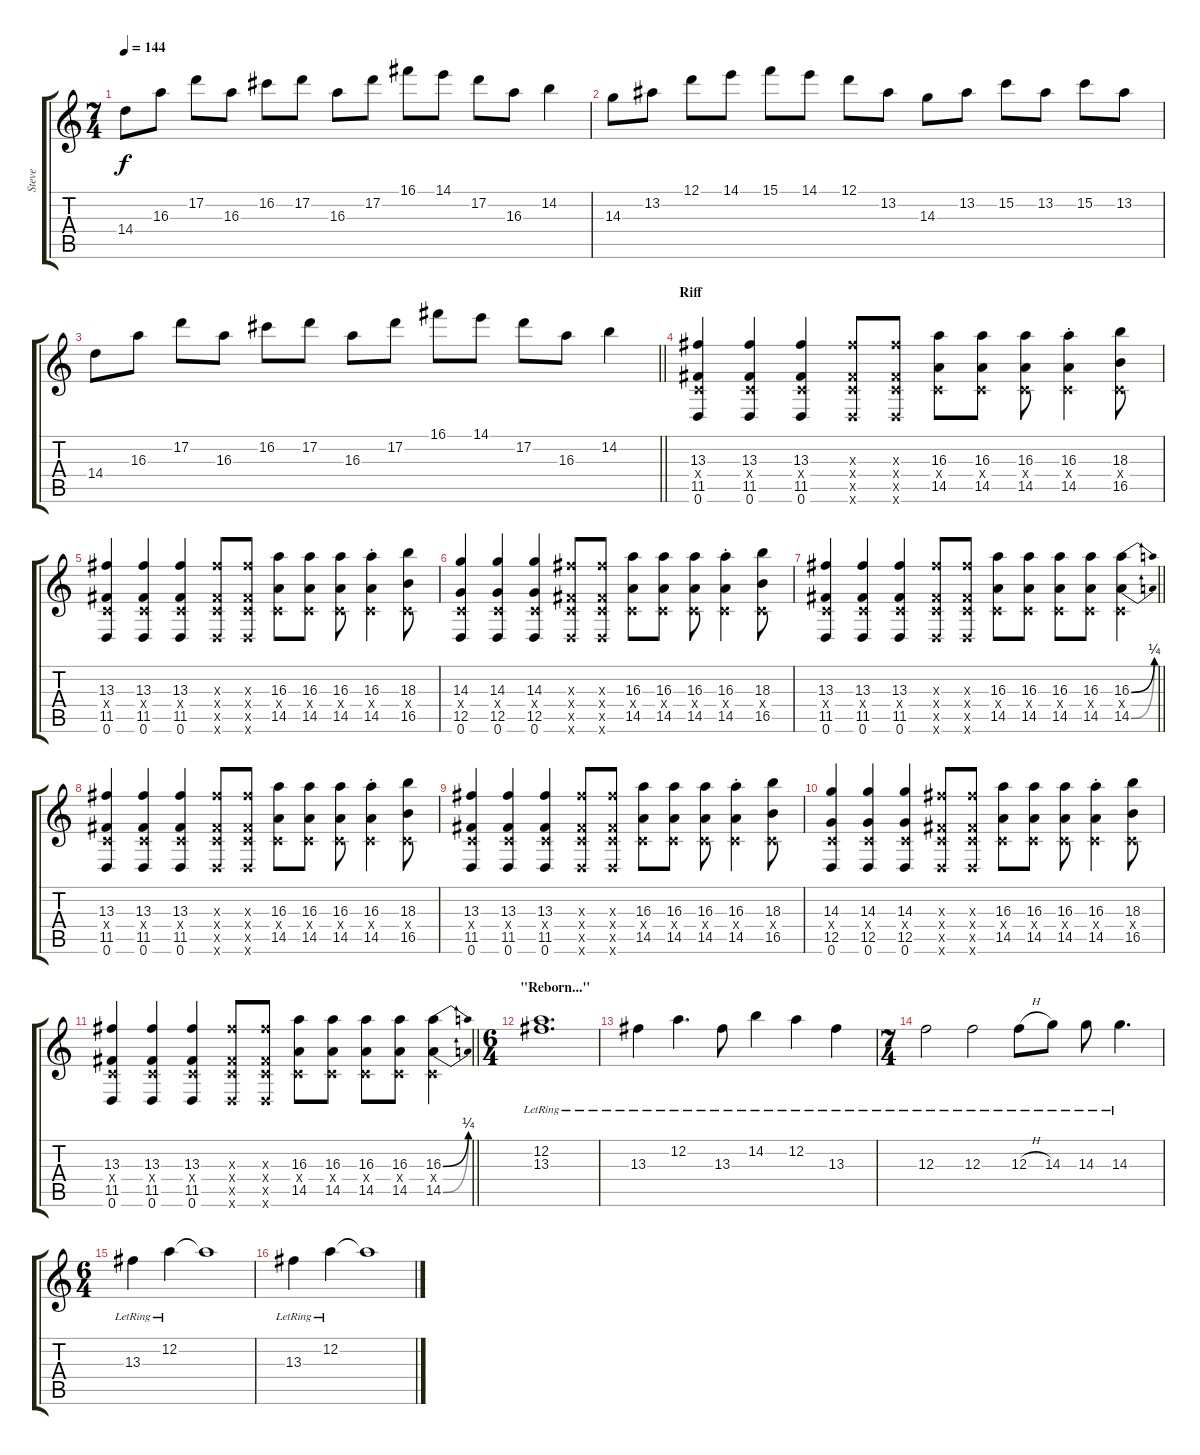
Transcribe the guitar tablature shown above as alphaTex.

\track ("Steve" "Steve") {instrument distortionguitar}
\staff {score tabs}
\tuning (D4 A3 F3 C3 G2 D2) {hide}
\ts (7 4)
\tempo 144
\clef g2
\ks c
14.4.8{dy f} 16.3.8 17.2.8 16.3.8 16.2.8 17.2.8 16.3.8 17.2.8 16.1.8 14.1.8 17.2.8 16.3.8 14.2.4 |
14.3.8 13.2.8 12.1.8 14.1.8 15.1.8 14.1.8 12.1.8 13.2.8 14.3.8 13.2.8 15.2.8 13.2.8 15.2.8 13.2.8 |
\barLineRight lightlight
14.4.8 16.3.8 17.2.8 16.3.8 16.2.8 17.2.8 16.3.8 17.2.8 16.1.8 14.1.8 17.2.8 16.3.8 14.2.4 |
\section ("" "Riff")
(13.3 0.4{x} 11.5 0.6).4{instrument distortionguitar} (13.3 0.4{x} 11.5 0.6).4 (13.3 0.4{x} 11.5 0.6).4 (13.3{x} 0.4{x} 11.5{x} 0.6{x}).8 (13.3{x} 0.4{x} 11.5{x} 0.6{x}).8 (16.3 0.4{x} 14.5).8 (16.3 0.4{x} 14.5).8 (16.3 0.4{x} 14.5).8 (16.3{st} 0.4{x} 14.5{st}).4 (18.3 0.4{x} 16.5).8 |
(13.3 0.4{x} 11.5 0.6).4 (13.3 0.4{x} 11.5 0.6).4 (13.3 0.4{x} 11.5 0.6).4 (13.3{x} 0.4{x} 11.5{x} 0.6{x}).8 (13.3{x} 0.4{x} 11.5{x} 0.6{x}).8 (16.3 0.4{x} 14.5).8 (16.3 0.4{x} 14.5).8 (16.3 0.4{x} 14.5).8 (16.3{st} 0.4{x} 14.5{st}).4 (18.3 0.4{x} 16.5).8 |
(14.3 0.4{x} 12.5 0.6).4 (14.3 0.4{x} 12.5 0.6).4 (14.3 0.4{x} 12.5 0.6).4 (13.3{x} 0.4{x} 11.5{x} 0.6{x}).8 (13.3{x} 0.4{x} 11.5{x} 0.6{x}).8 (16.3 0.4{x} 14.5).8 (16.3 0.4{x} 14.5).8 (16.3 0.4{x} 14.5).8 (16.3{st} 0.4{x} 14.5{st}).4 (18.3 0.4{x} 16.5).8 |
\barLineRight lightlight
(13.3 0.4{x} 11.5 0.6).4 (13.3 0.4{x} 11.5 0.6).4 (13.3 0.4{x} 11.5 0.6).4 (13.3{x} 0.4{x} 11.5{x} 0.6{x}).8 (13.3{x} 0.4{x} 11.5{x} 0.6{x}).8 (16.3 0.4{x} 14.5).8 (16.3 0.4{x} 14.5).8 (16.3 0.4{x} 14.5).8 (16.3 0.4{x} 14.5).8 (16.3{be (bend 0 0 60 1)} 0.4{x} 14.5{be (bend 0 0 60 1)}).4 |
(13.3 0.4{x} 11.5 0.6).4 (13.3 0.4{x} 11.5 0.6).4 (13.3 0.4{x} 11.5 0.6).4 (13.3{x} 0.4{x} 11.5{x} 0.6{x}).8 (13.3{x} 0.4{x} 11.5{x} 0.6{x}).8 (16.3 0.4{x} 14.5).8 (16.3 0.4{x} 14.5).8 (16.3 0.4{x} 14.5).8 (16.3{st} 0.4{x} 14.5{st}).4 (18.3 0.4{x} 16.5).8 |
(13.3 0.4{x} 11.5 0.6).4 (13.3 0.4{x} 11.5 0.6).4 (13.3 0.4{x} 11.5 0.6).4 (13.3{x} 0.4{x} 11.5{x} 0.6{x}).8 (13.3{x} 0.4{x} 11.5{x} 0.6{x}).8 (16.3 0.4{x} 14.5).8 (16.3 0.4{x} 14.5).8 (16.3 0.4{x} 14.5).8 (16.3{st} 0.4{x} 14.5{st}).4 (18.3 0.4{x} 16.5).8 |
(14.3 0.4{x} 12.5 0.6).4 (14.3 0.4{x} 12.5 0.6).4 (14.3 0.4{x} 12.5 0.6).4 (13.3{x} 0.4{x} 11.5{x} 0.6{x}).8 (13.3{x} 0.4{x} 11.5{x} 0.6{x}).8 (16.3 0.4{x} 14.5).8 (16.3 0.4{x} 14.5).8 (16.3 0.4{x} 14.5).8 (16.3{st} 0.4{x} 14.5{st}).4 (18.3 0.4{x} 16.5).8 |
\barLineRight lightlight
(13.3 0.4{x} 11.5 0.6).4 (13.3 0.4{x} 11.5 0.6).4 (13.3 0.4{x} 11.5 0.6).4 (13.3{x} 0.4{x} 11.5{x} 0.6{x}).8 (13.3{x} 0.4{x} 11.5{x} 0.6{x}).8 (16.3 0.4{x} 14.5).8 (16.3 0.4{x} 14.5).8 (16.3 0.4{x} 14.5).8 (16.3 0.4{x} 14.5).8 (16.3{be (bend 0 0 60 1)} 0.4{x} 14.5{be (bend 0 0 60 1)}).4 |
\ts (6 4)
\section ("" "\"Reborn...\"")
(12.2{lr} 13.3{lr}).1{d instrument distortionguitar} |
13.3{lr}.4 12.2{lr}.4{d} 13.3{lr}.8 14.2{lr}.4 12.2{lr}.4 13.3{lr}.4 |
\ts (7 4)
12.3{lr}.2 12.3{lr}.2 12.3{h lr}.8 14.3{lr}.8 14.3{lr}.8 14.3{lr}.4{d} |
\ts (6 4)
13.3{lr}.4 12.2{lr}.4 12.2{t}.1 |
13.3{lr}.4 12.2{lr}.4 12.2{t}.1
